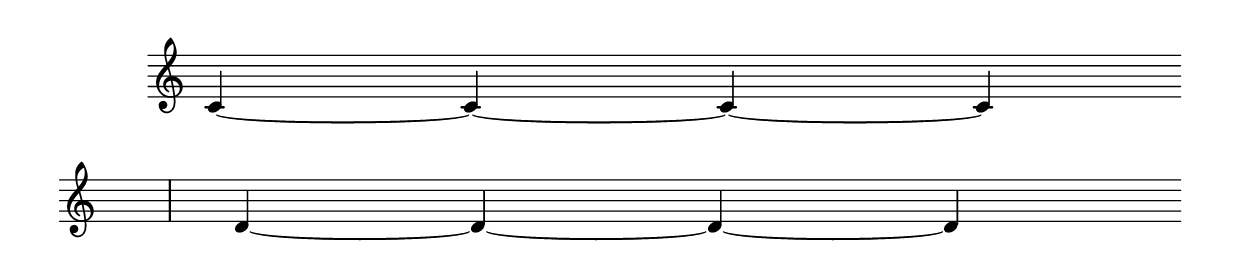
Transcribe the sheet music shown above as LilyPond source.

#(ly:set-option 'midi-extension "mid")
\version "2.12.3"
\include "english.ly"
\header{ 
title = ""
composer = ""
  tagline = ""  % removed 
}
%{
 | S - - -

| R - - - 
 %}
  
melody = {
\once \override Staff.TimeSignature #'stencil = ##f
\clef treble
\key c \major
\autoBeamOn  
\cadenzaOn
\bar "|"  c'4~ c'4~ c'4~ c'4\break        \grace s64 
\bar "|"  d'4~ d'4~ d'4~ d'4
}

text = \lyricmode {
  
}

\score{

<<
  \new Voice = "one" {
    \melody
  }
  \new Lyrics \lyricsto "one" \text
>>
\layout {
  \context {
       \Score
    \remove "Bar_number_engraver"
  } 
  }
\midi { 
  \context {
    \Score
    tempoWholesPerMinute = #(ly:make-moment 200 4)
   }
 }
}
